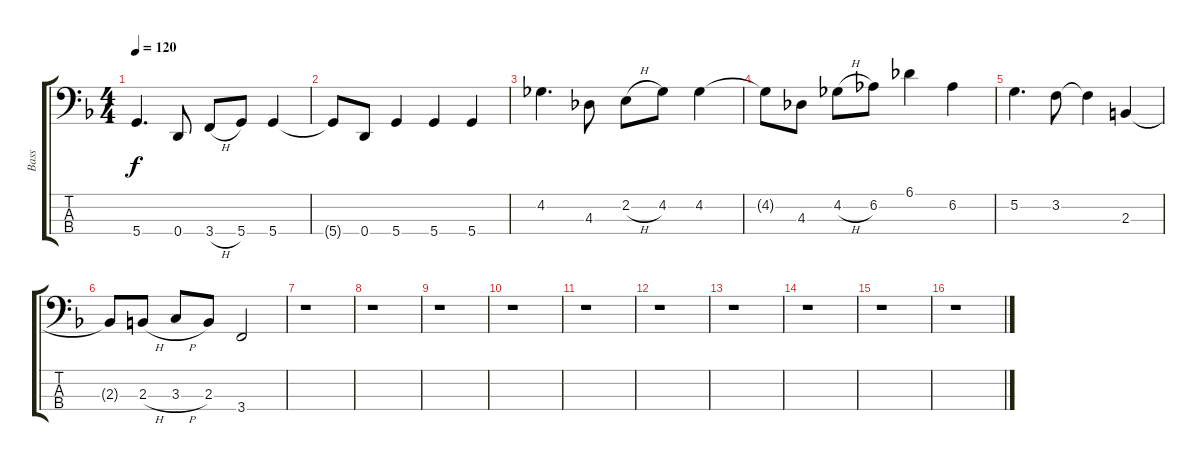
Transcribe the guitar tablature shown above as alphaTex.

\track ("Bass" "Bass") {instrument electricbassfinger}
\staff {score tabs}
\tuning (G2 D2 A1 D1) {hide}
\ts (4 4)
\tempo 120
\clef f4
\ks f
5.4.4{d dy f} 0.4.8 3.4{h}.8 5.4.8 5.4.4 |
5.4{t}.8 0.4.8 5.4.4 5.4.4 5.4.4 |
4.2.4{d} 4.3.8 2.2{h}.8 4.2.8 4.2.4 |
4.2{t}.8 4.3.8 4.2{h}.8 6.2.8 6.1.4 6.2.4 |
5.2.4{d} 3.2.8 3.2{t}.4 2.3.4 |
2.3{t}.8 2.3{h}.8 3.3{h}.8 2.3.8 3.4.2 |
r.1 |
r.1 |
r.1 |
r.1 |
r.1 |
r.1 |
r.1 |
r.1 |
r.1 |
r.1
